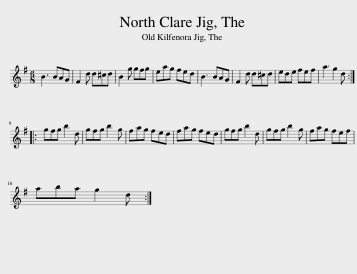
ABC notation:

X:1
L:1/8
M:6/8
I:linebreak $
K:G
V:1 treble
V:1
 B3 BAG | F2 d d^cd | B2 g gfg | eag fed | B3 BAG | %5
 F2 d d^cd | ede fef | a3 g2 d ::$ gfg b2 d | gfg b2 g | %10
 fag fed | fag fed | gfg b2 d | gfg b2 g | fag fef |$ %15
 aba g2 d :| %16
